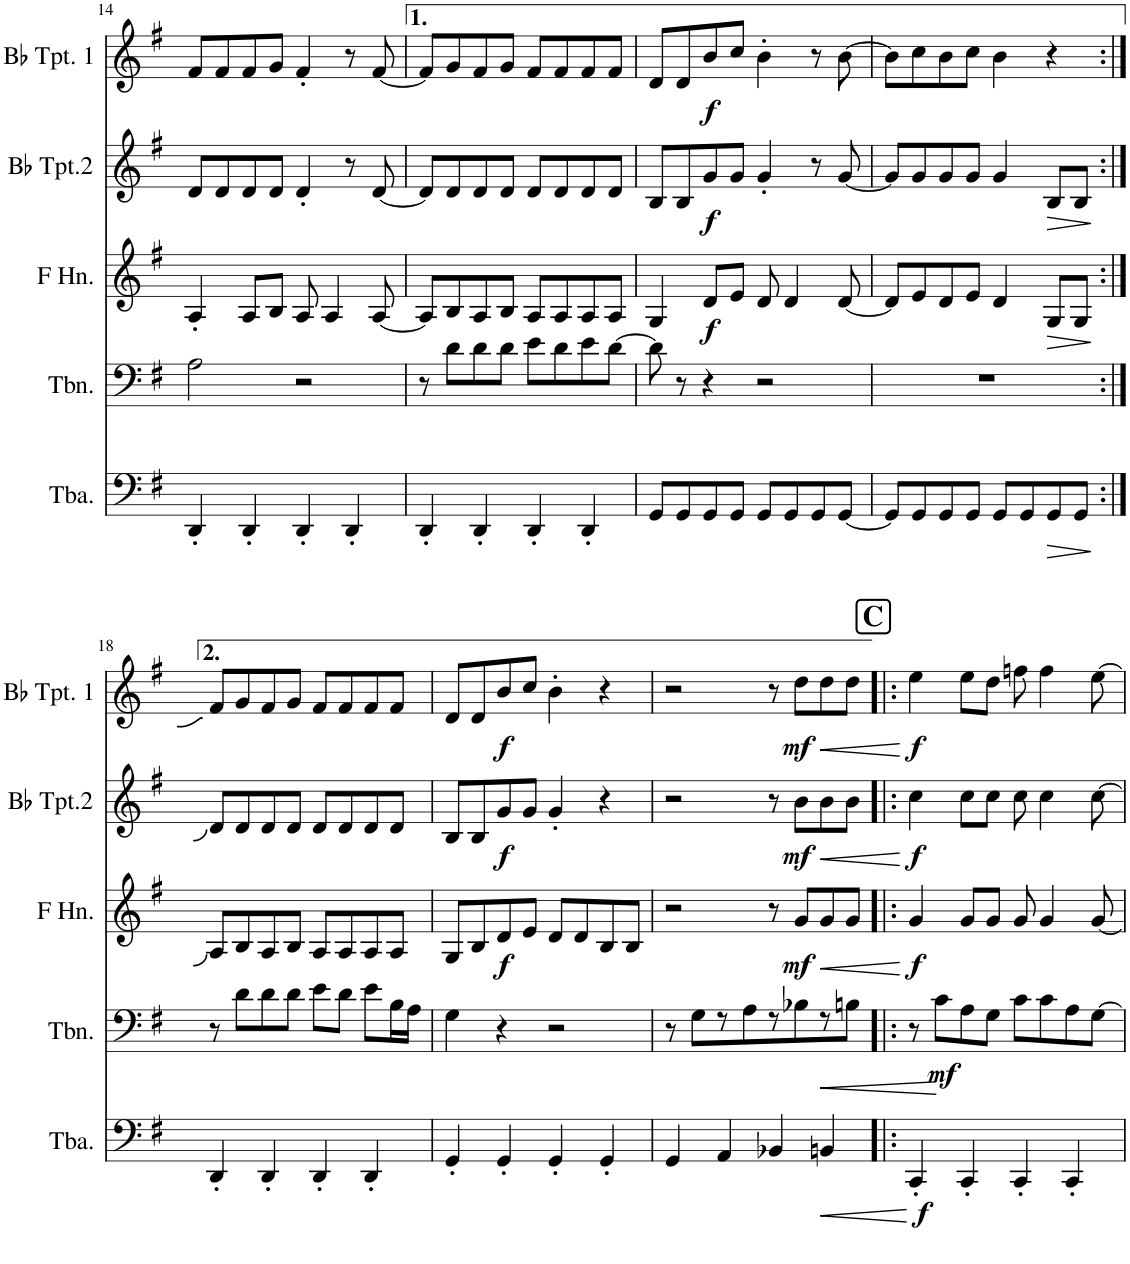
**kern	**dynam	**kern	**dynam	**kern	**dynam	**kern	**dynam	**kern	**dynam
*part5	*part5	*part4	*part4	*part3	*part3	*part2	*part2	*part1	*part1
*staff5	*staff5	*staff4	*staff4	*staff3	*staff3	*staff2	*staff2	*staff1	*staff1
*I"Tuba	*	*I"Trombone	*	*I"Horn in F	*	*I"Bb Trumpet 2	*	*I"Bb Trumpet 1	*
*I'Tba.	*	*I'Tbn.	*	*	*	*I'Bb Tpt.2	*	*I'Bb Tpt. 1	*
!!LO:PB:g=z
*clefF4	*	*clefF4	*	*clefG2	*	*clefG2	*	*clefG2	*
*	*	*	*	*ITrd4c7	*	*ITrd1c2	*	*ITrd1c2	*
*k[f#]	*	*k[f#]	*	*k[f#]	*	*k[f#]	*	*k[f#]	*
*M4/4	*	*M4/4	*	*M4/4	*	*M4/4	*	*M4/4	*
=14	=14	=14	=14	=14	=14	=14	=14	=14	=14
4DD'/	.	2A\	.	4A'/	.	8d/L	.	8f#/L	.
.	.	.	.	.	.	8d/	.	8f#/	.
4DD'/	.	.	.	8A/L	.	8d/	.	8f#/	.
.	.	.	.	8B/J	.	8d/J	.	8g/J	.
4DD'/	.	2r	.	8A/	.	4d'/	.	4f#'/	.
.	.	.	.	4A/	.	.	.	.	.
4DD'/	.	.	.	.	.	8r	.	8r	.
.	.	.	.	[8A/	.	[8d/	.	[8f#/	.
=15	=15	=15	=15	=15	=15	=15	=15	=15	=15
4DD'/	.	8r	.	8A/L]	.	8d/L]	.	8f#/L]	.
.	.	8d\L	.	8B/	.	8d/	.	8g/	.
4DD'/	.	8d\	.	8A/	.	8d/	.	8f#/	.
.	.	8d\J	.	8B/J	.	8d/J	.	8g/J	.
4DD'/	.	8e\L	.	8A/L	.	8d/L	.	8f#/L	.
.	.	8d\	.	8A/	.	8d/	.	8f#/	.
4DD'/	.	8e\	.	8A/	.	8d/	.	8f#/	.
.	.	[8d\J	.	8A/J	.	8d/J	.	8f#/J	.
=16	=16	=16	=16	=16	=16	=16	=16	=16	=16
8GG/L	.	8d\]	.	4G/	.	8B/L	.	8d/L	.
8GG/	.	8r	.	.	.	8B/	.	8d/	.
!	!	!	!	!	!LO:DY:b	!	!LO:DY:b	!	!LO:DY:b
8GG/	.	4r	.	8d/L	f	8g/	f	8b/	f
8GG/J	.	.	.	8e/J	.	8g/J	.	8cc/J	.
8GG/L	.	2r	.	8d/	.	4g'/	.	4b'\	.
8GG/	.	.	.	4d/	.	.	.	.	.
8GG/	.	.	.	.	.	8r	.	8r	.
[8GG/J	.	.	.	[8d/	.	[8g/	.	[8b\	.
=17	=17	=17	=17	=17	=17	=17	=17	=17	=17
8GG/L]	.	1r	.	8d/L]	.	8g/L]	.	8b\L]	.
8GG/	.	.	.	8e/	.	8g/	.	8cc\	.
8GG/	.	.	.	8d/	.	8g/	.	8b\	.
8GG/J	.	.	.	8e/J	.	8g/J	.	8cc\J	.
8GG/L	.	.	.	4d/	.	4g/	.	4b\	.
8GG/	.	.	.	.	.	.	.	.	.
!	!LO:HP:b	!	!	!	!LO:HP:b	!	!LO:HP:b	!	!
8GG/	>	.	.	8G/L	>	8B/L	>	4r	.
8GG/J	.	.	.	8G/J	.	8B/J	.	.	.
.	]	.	.	.	]	.	]	.	.
!!LO:LB:g=z
=18:|!	=18:|!	=18:|!	=18:|!	=18:|!	=18:|!	=18:|!	=18:|!	=18:|!	=18:|!
4DD'/	.	8r	.	8A/L	.	8d/L	.	8f#/L	.
.	.	8d\L	.	8B/	.	8d/	.	8g/	.
4DD'/	.	8d\	.	8A/	.	8d/	.	8f#/	.
.	.	8d\J	.	8B/J	.	8d/J	.	8g/J	.
4DD'/	.	8e\L	.	8A/L	.	8d/L	.	8f#/L	.
.	.	8d\J	.	8A/	.	8d/	.	8f#/	.
4DD'/	.	8e\L	.	8A/	.	8d/	.	8f#/	.
.	.	16B\L	.	8A/J	.	8d/J	.	8f#/J	.
.	.	16A\JJ	.	.	.	.	.	.	.
=19	=19	=19	=19	=19	=19	=19	=19	=19	=19
4GG'/	.	4G\	.	8G/L	.	8B/L	.	8d/L	.
.	.	.	.	8B/	.	8B/	.	8d/	.
!	!	!	!	!	!LO:DY:b	!	!LO:DY:b	!	!LO:DY:b
4GG'/	.	4r	.	8d/	f	8g/	f	8b/	f
.	.	.	.	8e/J	.	8g/J	.	8cc/J	.
4GG'/	.	2r	.	8d/L	.	4g'/	.	4b'\	.
.	.	.	.	8d/	.	.	.	.	.
4GG'/	.	.	.	8B/	.	4r	.	4r	.
.	.	.	.	8B/J	.	.	.	.	.
=20	=20	=20	=20	=20	=20	=20	=20	=20	=20
4GG/	.	8r	.	2r	.	2r	.	2r	.
.	.	8G\L	.	.	.	.	.	.	.
4AA/	.	8r	.	.	.	.	.	.	.
.	.	8A\	.	.	.	.	.	.	.
4BB-X/	.	8r	.	8r	.	8r	.	8r	.
!	!	!	!	!	!LO:DY:b	!	!LO:DY:b	!	!LO:DY:b
.	.	8B-X\	.	8g/L	mf	8b\L	mf	8dd\L	mf
!	!LO:HP:b	!	!LO:HP:b	!	!LO:HP:b	!	!LO:HP:b	!	!LO:HP:b
4BBn/	<	8r	<	8g/	<	8b\	<	8dd\	<
.	.	8Bn\J	.	8g/J	.	8b\J	.	8dd\J	.
.	[	.	[	.	[	.	[	.	[
!!LO:REH:place=s1:a:B:cj:fs=14:t=C
=21!|:	=21!|:	=21!|:	=21!|:	=21!|:	=21!|:	=21!|:	=21!|:	=21!|:	=21!|:
!	!LO:DY:b	!	!	!	!LO:DY:b	!	!LO:DY:b	!	!LO:DY:b
4CC'/	f	8r	.	4g/	f	4cc\	f	4ee\	f
!	!	!	!LO:DY:b	!	!	!	!	!	!
.	.	8c\L	mf	.	.	.	.	.	.
4CC'/	.	8A\	.	8g/L	.	8cc\L	.	8ee\L	.
.	.	8G\J	.	8g/J	.	8cc\J	.	8dd\J	.
4CC'/	.	8c\L	.	8g/	.	8cc\	.	8ffn\	.
.	.	8c\	.	4g/	.	4cc\	.	4ff\	.
4CC'/	.	8A\	.	.	.	.	.	.	.
.	.	[8G\J	.	[8g/	.	[8cc\	.	[8ee\	.
=	=	=	=	=	=	=	=	=	=
*-	*-	*-	*-	*-	*-	*-	*-	*-	*-
